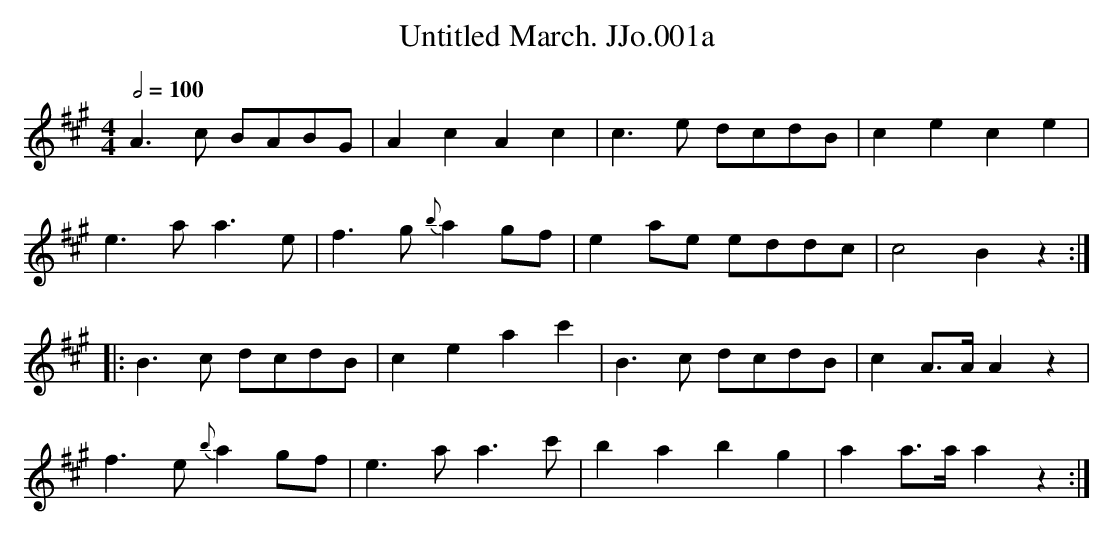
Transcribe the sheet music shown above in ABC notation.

X:1
T:Untitled March. JJo.001a
L:1/8
M:4/4
Q:1/2=100
K:A
A3c BABG|A2c2A2c2|c3e dcdB|c2e2c2e2|!
e3aa3e|f3g{b}a2 gf|e2 ae eddc|c4B2z2:|!
|:B3c dcdB|c2e2a2c'2|B3c dcdB|c2A>AA2z2|!
f3e {b}a2 gf|e3aa3c'|b2a2b2g2|a2a>a a2z2:|
